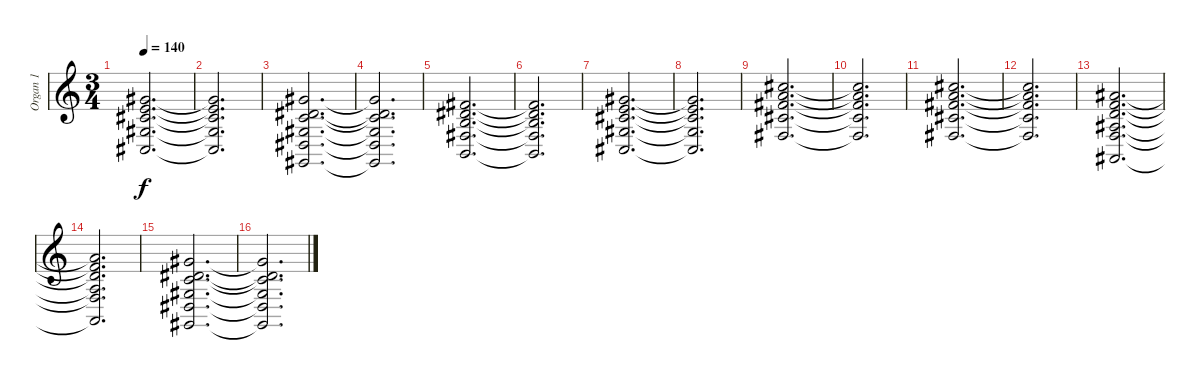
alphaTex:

\track ("Organ 1" "Organ 1") {instrument churchorgan}
\staff {score}
\tuning (E4 B3 G3 D3 A2 E2) {hide}
\ts (3 4)
\tempo 140
\clef g2
\ks c
(4.1 5.2 6.3 6.4 4.5).2{d dy f} |
(4.1{t} 5.2{t} 6.3{t} 6.4{t} 4.5{t}).2{d} |
(4.1 4.2 5.3 6.4 6.5 4.6).2{d} |
(4.1{t} 4.2{t} 5.3{t} 6.4{t} 6.5{t} 4.6{t}).2{d} |
(2.1 4.2 4.3 4.4 2.5).2{d} |
(2.1{t} 4.2{t} 4.3{t} 4.4{t} 2.5{t}).2{d} |
(4.1 5.2 6.3 6.4 4.5).2{d} |
(4.1{t} 5.2{t} 6.3{t} 6.4{t} 4.5{t}).2{d} |
(9.1 10.2 11.3 11.4 9.5).2{d} |
(9.1{t} 10.2{t} 11.3{t} 11.4{t} 9.5{t}).2{d} |
(9.1 10.2 11.3 11.4 9.5).2{d} |
(9.1{t} 10.2{t} 11.3{t} 11.4{t} 9.5{t}).2{d} |
(6.1 6.2 7.3 8.4 8.5 6.6).2{d} |
(6.1{t} 6.2{t} 7.3{t} 8.4{t} 8.5{t} 6.6{t}).2{d} |
(4.1 4.2 5.3 6.4 6.5 4.6).2{d} |
(4.1{t} 4.2{t} 5.3{t} 6.4{t} 6.5{t} 4.6{t}).2{d}
